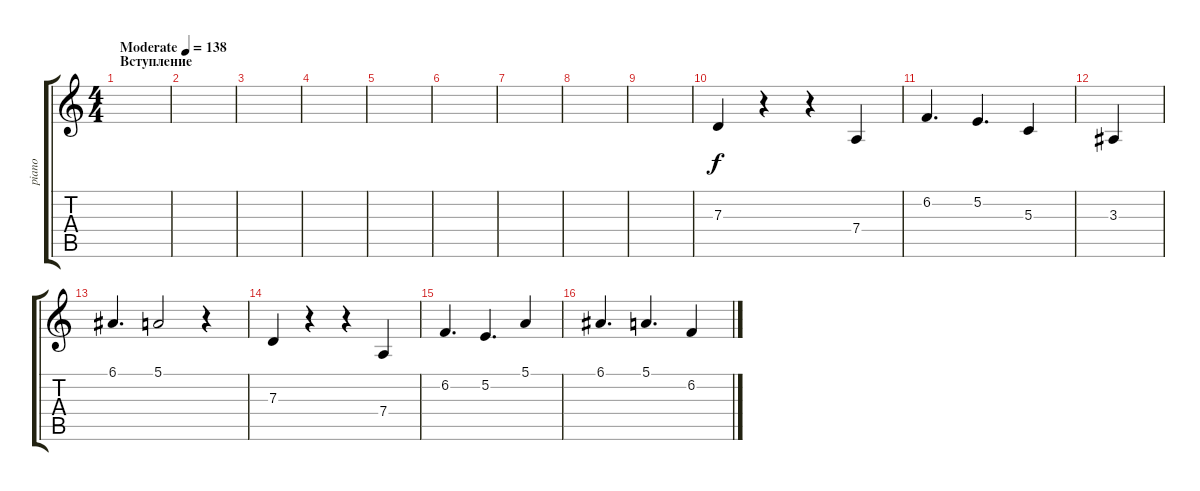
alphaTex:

\track ("piano" "piano") {instrument acousticgrandpiano}
\staff {score tabs}
\tuning (E4 B3 G3 D3 A2 E2) {hide}
\ts (4 4)
\section ("" "Вступление")
\tempo (138 "Moderate")
\clef g2
\ks c
|
|
|
|
|
|
|
|
|
7.3.4 r.4 r.4 7.4.4 |
6.2.4{d} 5.2.4{d} 5.3.4 |
3.3.4 |
6.1.4{d} 5.1.2 r.4 |
7.3.4 r.4 r.4 7.4.4 |
6.2.4{d} 5.2.4{d} 5.1.4 |
6.1.4{d} 5.1.4{d} 6.2.4
